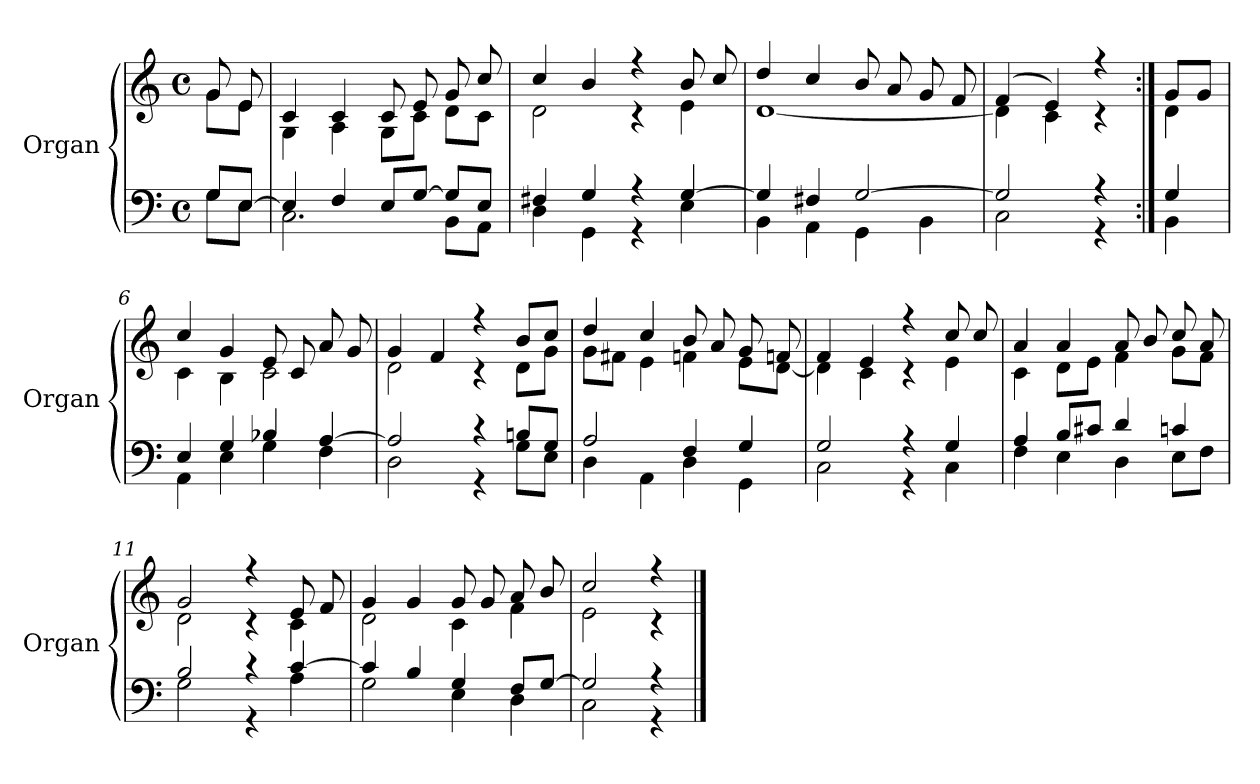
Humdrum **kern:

**kern	**kern
*part1	*part1
*staff2	*staff1
*I"Organ	*
*I'Organ	*
*clefF4	*clefG2
*k[]	*k[]
*M4/4	*M4/4
*met(c)	*met(c)
=	=
*^	*^
8G/L	8G\L	8g/	8g\L
[>8E/J	8E\J	8e/	8e\J
=1	=1	=1	=1
4E/]	2.C\	4c/	4G\
4F/	.	4c/	4A\
8E/L	.	8c/	8G\L
[>8G/J	.	8e/	8c\J
8G/L]	8BB\L	8g/	8d\L
8E/J	8AA\J	8cc/	8c\J
=2	=2	=2	=2
4F#X/	4D\	4cc/	2d\
4G/	4GG\	4b/	.
4r	4r	4r	4r
[>4G/	4E\	8b/	4e\
.	.	8cc/	.
=3	=3	=3	=3
4G/]	4BB\	4dd/	[<1d
4F#X/	4AA\	4cc/	.
[>2G/	4GG\	8b/	.
.	.	8a/	.
.	4BB\	8g/	.
.	.	8f/	.
=4	=4	=4	=4
2G/]	2C\	(4f/	4d\]
.	.	4e/)	4c\
4r	4r	4r	4r
=5:|!	=5:|!	=5:|!	=5:|!
4G/	4BB\	8g/L	4d\
.	.	8g/J	.
=6	=6	=6	=6
4E/	4AA\	4cc/	4c\
4G/	4E\	4g/	4B\
4B-X/	4G\	8e/	2c\
.	.	8c/	.
[>4A/	4F\	8a/	.
.	.	8g/	.
=7	=7	=7	=7
2A/]	2D\	4g/	2d\
.	.	4f/	.
4r	4r	4r	4r
8Bn/L	8G\L	8b/L	8d\L
8G/J	8E\J	8cc/J	8g\J
=8	=8	=8	=8
2A/	4D\	4dd/	8g\L
.	.	.	8f#X\J
.	4AA\	4cc/	4e\
4F/	4D\	8b/	4fn\
.	.	8a/	.
4G/	4GG\	8g/	8e\L
.	.	8fn/	[<8d\J
=9	=9	=9	=9
2G/	2C\	4f/	4d\]
.	.	4e/	4c\
4r	4r	4r	4r
4G/	4C\	8cc/	4e\
.	.	8cc/	.
=10	=10	=10	=10
4A/	4F\	4a/	4c\
8B/L	4E\	4a/	8d\L
8c#X/J	.	.	8e\J
4d/	4D\	8a/	4f\
.	.	8b/	.
4cn/	8E\L	8cc/	8g\L
.	8F\J	8a/	8f\J
=11	=11	=11	=11
2B/	2G\	2g/	2d\
4r	4r	4r	4r
[>4c/	4A\	8e/	4c\
.	.	8f/	.
=12	=12	=12	=12
4c/]	2G\	4g/	2d\
4B/	.	4g/	.
4G/	4E\	8g/	4c\
.	.	8g/	.
8F/L	4D\	8a/	4f\
[>8G/J	.	8b/	.
=13	=13	=13	=13
2G/]	2C\	2cc/	2e\
4r	4r	4r	4r
*v	*v	*	*
*	*v	*v
==	==
*-	*-
